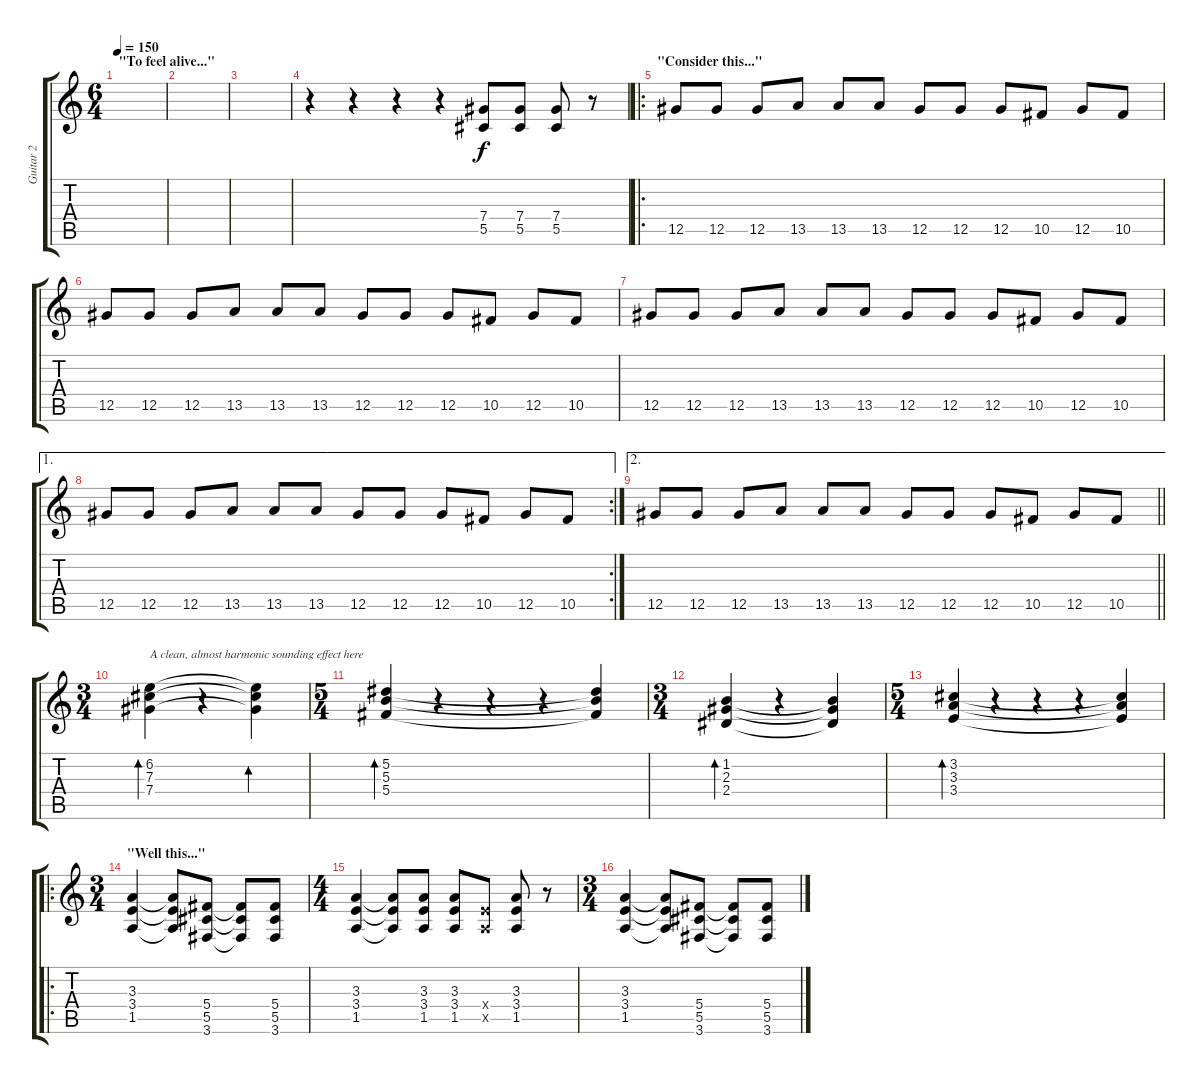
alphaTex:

\track ("Guitar 2" "Guitar 2") {instrument distortionguitar}
\staff {score tabs}
\tuning (Eb4 Bb3 Gb3 Db3 Ab2 Eb2) {hide}
\ts (6 4)
\section ("" "\"To feel alive...\"")
\tempo 150
\clef g2
\ks c
|
|
|
r.4 r.4 r.4 r.4 (7.4 5.5).8 (7.4 5.5).8 (7.4 5.5).8 r.8 |
\ro
\section ("" "\"Consider this...\"")
12.5.8{volume 10 balance 4 instrument electricguitarmuted} 12.5.8 12.5.8 13.5.8 13.5.8 13.5.8 12.5.8 12.5.8 12.5.8 10.5.8 12.5.8 10.5.8 |
12.5.8{volume 10 balance 4 instrument electricguitarmuted} 12.5.8 12.5.8 13.5.8 13.5.8 13.5.8 12.5.8 12.5.8 12.5.8 10.5.8 12.5.8 10.5.8 |
12.5.8{volume 10 balance 4 instrument electricguitarmuted} 12.5.8 12.5.8 13.5.8 13.5.8 13.5.8 12.5.8 12.5.8 12.5.8 10.5.8 12.5.8 10.5.8 |
\ae 1
\rc 2
12.5.8{volume 10 balance 4 instrument electricguitarmuted} 12.5.8 12.5.8 13.5.8 13.5.8 13.5.8 12.5.8 12.5.8 12.5.8 10.5.8 12.5.8 10.5.8 |
\ae 2
\barLineRight lightlight
12.5.8{volume 10 balance 4 instrument electricguitarmuted} 12.5.8 12.5.8 13.5.8 13.5.8 13.5.8 12.5.8 12.5.8 12.5.8 10.5.8 12.5.8 10.5.8 |
\ts (3 4)
(6.2 7.3 7.4).4{bd 120 txt "A clean, almost harmonic sounding effect here" balance 4 instrument overdrivenguitar} r.4 (6.2{t} 7.3{t} 7.4{t}).4{bd 480} |
\ts (5 4)
(5.2 5.3 5.4).4{bd 120 balance 4 instrument overdrivenguitar} r.4 r.4 r.4 (5.2{t} 5.3{t} 5.4{t}).4 |
\ts (3 4)
(1.2 2.3 2.4).4{bd 120 balance 4 instrument overdrivenguitar} r.4 (1.2{t} 2.3{t} 2.4{t}).4 |
\ts (5 4)
(3.2 3.3 3.4).4{bd 120 balance 4 instrument overdrivenguitar} r.4 r.4 r.4 (3.2{t} 3.3{t} 3.4{t}).4 |
\ro
\ts (3 4)
\section ("" "\"Well this...\"")
(3.3 3.4 1.5).4 (3.3{t} 3.4{t} 1.5{t}).8 (5.4 5.5 3.6).8 (5.4{t} 5.5{t} 3.6{t}).8 (5.4 5.5 3.6).8 |
\ts (4 4)
(3.3 3.4 1.5).4 (3.3{t} 3.4{t} 1.5{t}).8 (3.3 3.4 1.5).8 (3.3 3.4 1.5).8 (3.4{x} 1.5{x}).8 (3.3 3.4 1.5).8 r.8 |
\ts (3 4)
(3.3 3.4 1.5).4 (3.3{t} 3.4{t} 1.5{t}).8 (5.4 5.5 3.6).8 (5.4{t} 5.5{t} 3.6{t}).8 (5.4 5.5 3.6).8
